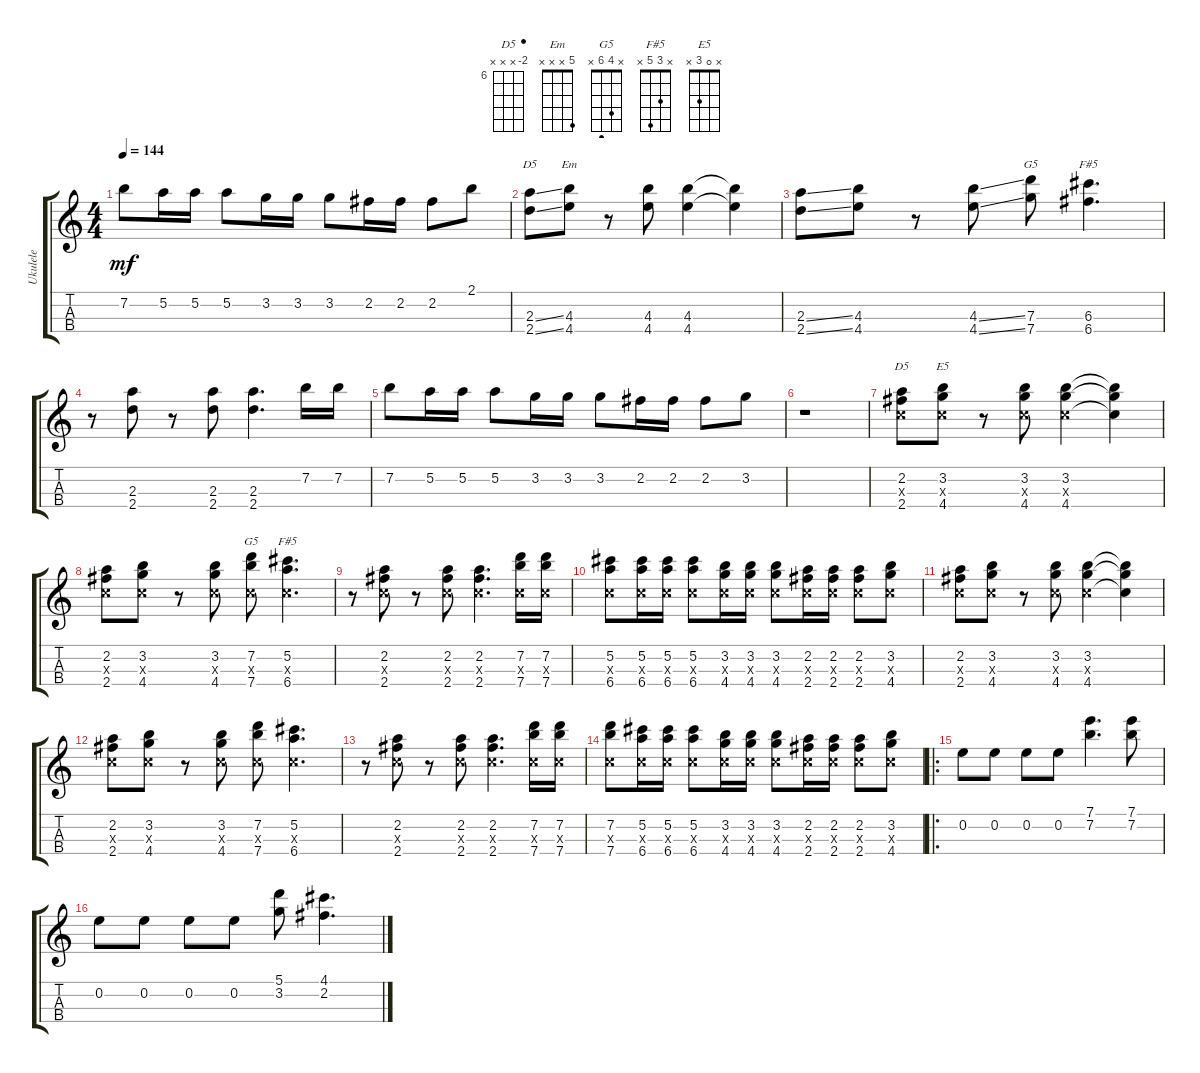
\track ("Ukulele" "Ukulele") {instrument acousticguitarnylon}
\staff {score tabs}
\tuning (A4 E4 C4 G4) {hide}
\chord ("D5" 2 x x x) {firstfret 0}
\chord ("Em" 4 x x x) {firstfret 0}
\chord ("G5" 1 x x x) {firstfret 6}
\chord ("F#5" 1 x x x) {firstfret 5}
\chord ("D5" 3 x x x) {firstfret 6}
\chord ("E5" x 0 2 x) {firstfret 0}
\chord ("G5" x 3 5 x) {firstfret 0}
\chord ("F#5" x 2 4 x) {firstfret 0}
\ts (4 4)
\tempo 144
\clef g2
\ks c
7.2.8{dy mf} 5.2.16 5.2.16 5.2.8 3.2.16 3.2.16 3.2.8 2.2.16 2.2.16 2.2.8 2.1.8 |
(2.3{ss} 2.4{ss}).8{ch "D5"} (4.3 4.4).8{ch "Em"} r.8 (4.3 4.4).8 (4.3 4.4).4 (4.3{t} 4.4{t}).4 |
(2.3{ss} 2.4{ss}).8 (4.3 4.4).8 r.8 (4.3{ss} 4.4{ss}).8 (7.3 7.4).8{ch "G5"} (6.3 6.4).4{d ch "F#5"} |
r.8 (2.3 2.4).8 r.8 (2.3 2.4).8 (2.3 2.4).4{d} 7.2.16 7.2.16 |
7.2.8 5.2.16 5.2.16 5.2.8 3.2.16 3.2.16 3.2.8 2.2.16 2.2.16 2.2.8 3.2.8 |
r.1 |
(2.2 0.3{x} 2.4).8{ch "D5"} (3.2 0.3{x} 4.4).8{ch "E5"} r.8 (3.2 0.3{x} 4.4).8 (3.2 0.3{x} 4.4).4 (3.2{t} 0.3{t} 4.4{t}).4 |
(2.2 0.3{x} 2.4).8 (3.2 0.3{x} 4.4).8 r.8 (3.2 0.3{x} 4.4).8 (7.2 0.3{x} 7.4).8{ch "G5"} (5.2 0.3{x} 6.4).4{d ch "F#5"} |
r.8 (2.2 0.3{x} 2.4).8 r.8 (2.2 0.3{x} 2.4).8 (2.2 0.3{x} 2.4).4{d} (7.2 0.3{x} 7.4).16 (7.2 0.3{x} 7.4).16 |
(5.2 0.3{x} 6.4).8 (5.2 0.3{x} 6.4).16 (5.2 0.3{x} 6.4).16 (5.2 0.3{x} 6.4).8 (3.2 0.3{x} 4.4).16 (3.2 0.3{x} 4.4).16 (3.2 0.3{x} 4.4).8 (2.2 0.3{x} 2.4).16 (2.2 0.3{x} 2.4).16 (2.2 0.3{x} 2.4).8 (3.2 0.3{x} 4.4).8 |
(2.2 0.3{x} 2.4).8 (3.2 0.3{x} 4.4).8 r.8 (3.2 0.3{x} 4.4).8 (3.2 0.3{x} 4.4).4 (3.2{t} 0.3{t} 4.4{t}).4 |
(2.2 0.3{x} 2.4).8 (3.2 0.3{x} 4.4).8 r.8 (3.2 0.3{x} 4.4).8 (7.2 0.3{x} 7.4).8 (5.2 0.3{x} 6.4).4{d} |
r.8 (2.2 0.3{x} 2.4).8 r.8 (2.2 0.3{x} 2.4).8 (2.2 0.3{x} 2.4).4{d} (7.2 0.3{x} 7.4).16 (7.2 0.3{x} 7.4).16 |
(7.2 0.3{x} 7.4).8 (5.2 0.3{x} 6.4).16 (5.2 0.3{x} 6.4).16 (5.2 0.3{x} 6.4).8 (3.2 0.3{x} 4.4).16 (3.2 0.3{x} 4.4).16 (3.2 0.3{x} 4.4).8 (2.2 0.3{x} 2.4).16 (2.2 0.3{x} 2.4).16 (2.2 0.3{x} 2.4).8 (3.2 0.3{x} 4.4).8 |
\ro
0.2.8 0.2.8 0.2.8 0.2.8 (7.1 7.2).4{d} (7.1 7.2).8 |
0.2.8 0.2.8 0.2.8 0.2.8 (5.1 3.2).8 (4.1 2.2).4{d}
